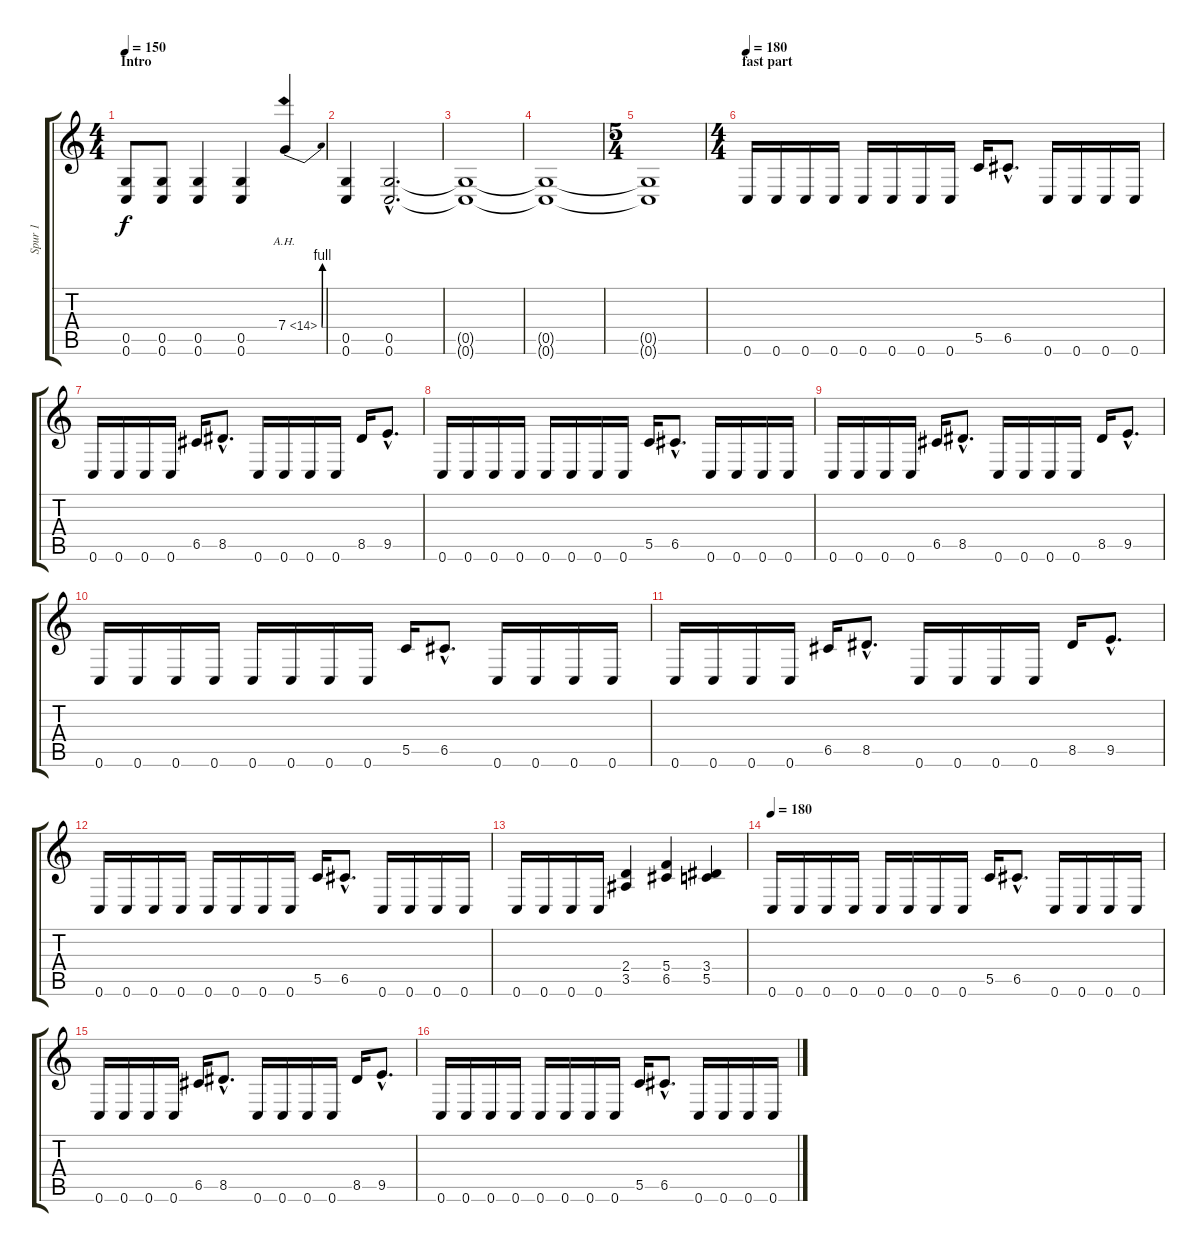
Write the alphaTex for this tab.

\track ("Spur 1" "Spur 1") {instrument distortionguitar}
\staff {score tabs}
\tuning (D4 A3 F3 C3 G2 C2) {hide}
\ts (4 4)
\section ("" "Intro")
\tempo 150
\clef g2
\ks c
(0.5 0.6).8{dy f instrument distortionguitar} (0.5 0.6).8 (0.5 0.6).4 (0.5 0.6).4 7.4{be (bend 0 0 60 4) ah 7}.4 |
(0.5 0.6).4 (0.5{hac} 0.6{hac}).2{d} |
(0.5{t} 0.6{t}).1 |
(0.5{t} 0.6{t}).1 |
\ts (5 4)
(0.5{t} 0.6{t}).1 |
\ts (4 4)
\section ("" "fast part")
\tempo 180
0.6.16 0.6.16 0.6.16 0.6.16 0.6.16 0.6.16 0.6.16 0.6.16 5.5.16 6.5{hac}.8{d} 0.6.16 0.6.16 0.6.16 0.6.16 |
0.6.16 0.6.16 0.6.16 0.6.16 6.5.16 8.5{hac}.8{d} 0.6.16 0.6.16 0.6.16 0.6.16 8.5.16 9.5{hac}.8{d} |
0.6.16 0.6.16 0.6.16 0.6.16 0.6.16 0.6.16 0.6.16 0.6.16 5.5.16 6.5{hac}.8{d} 0.6.16 0.6.16 0.6.16 0.6.16 |
0.6.16 0.6.16 0.6.16 0.6.16 6.5.16 8.5{hac}.8{d} 0.6.16 0.6.16 0.6.16 0.6.16 8.5.16 9.5{hac}.8{d} |
0.6.16 0.6.16 0.6.16 0.6.16 0.6.16 0.6.16 0.6.16 0.6.16 5.5.16 6.5{hac}.8{d} 0.6.16 0.6.16 0.6.16 0.6.16 |
0.6.16 0.6.16 0.6.16 0.6.16 6.5.16 8.5{hac}.8{d} 0.6.16 0.6.16 0.6.16 0.6.16 8.5.16 9.5{hac}.8{d} |
0.6.16 0.6.16 0.6.16 0.6.16 0.6.16 0.6.16 0.6.16 0.6.16 5.5.16 6.5{hac}.8{d} 0.6.16 0.6.16 0.6.16 0.6.16 |
0.6.16 0.6.16 0.6.16 0.6.16 (2.4 3.5).4 (5.4 6.5).4 (3.4 5.5).4 |
\tempo 180
0.6.16 0.6.16 0.6.16 0.6.16 0.6.16 0.6.16 0.6.16 0.6.16 5.5.16 6.5{hac}.8{d} 0.6.16 0.6.16 0.6.16 0.6.16 |
0.6.16 0.6.16 0.6.16 0.6.16 6.5.16 8.5{hac}.8{d} 0.6.16 0.6.16 0.6.16 0.6.16 8.5.16 9.5{hac}.8{d} |
0.6.16 0.6.16 0.6.16 0.6.16 0.6.16 0.6.16 0.6.16 0.6.16 5.5.16 6.5{hac}.8{d} 0.6.16 0.6.16 0.6.16 0.6.16
